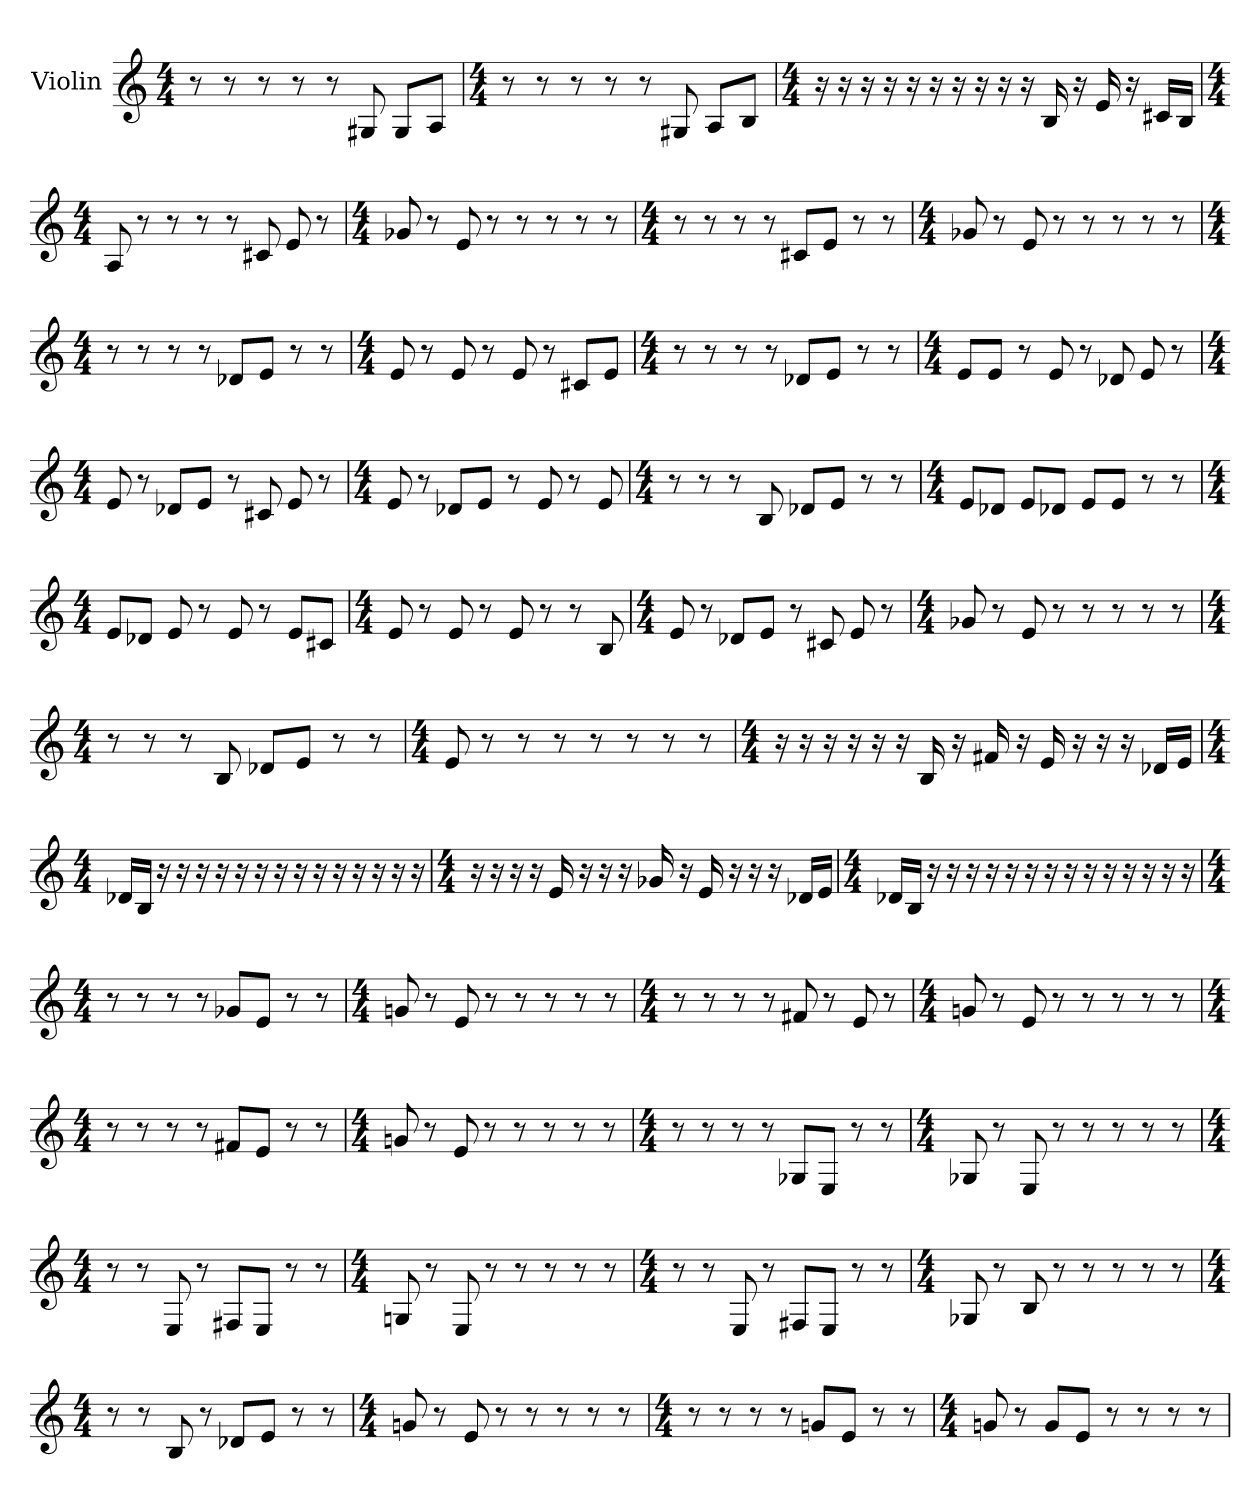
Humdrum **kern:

**kern
*part1
*staff1
*I"Violin
*I'Vln
*M4/4
=
8r
8r
8r
8r
8r
8G#X
8G#L
8AJ
=
*M4/4
8r
8r
8r
8r
8r
8G#X
8AL
8BJ
=
*M4/4
16r
16r
16r
16r
16r
16r
16r
16r
16r
16r
16B
16r
16e
16r
16c#XLL
16BJJ
=
*M4/4
8A
8r
8r
8r
8r
8c#X
8e
8r
=
*M4/4
8g-X
8r
8e
8r
8r
8r
8r
8r
=
*M4/4
8r
8r
8r
8r
8c#XL
8eJ
8r
8r
=
*M4/4
8g-X
8r
8e
8r
8r
8r
8r
8r
=
*M4/4
8r
8r
8r
8r
8d-XL
8eJ
8r
8r
=
*M4/4
8e
8r
8e
8r
8e
8r
8c#XL
8eJ
=
*M4/4
8r
8r
8r
8r
8d-XL
8eJ
8r
8r
=
*M4/4
8eL
8eJ
8r
8e
8r
8d-X
8e
8r
=
*M4/4
8e
8r
8d-XL
8eJ
8r
8c#X
8e
8r
=
*M4/4
8e
8r
8d-XL
8eJ
8r
8e
8r
8e
=
*M4/4
8r
8r
8r
8B
8d-XL
8eJ
8r
8r
=
*M4/4
8eL
8d-XJ
8eL
8d-XJ
8eL
8eJ
8r
8r
=
*M4/4
8eL
8d-XJ
8e
8r
8e
8r
8eL
8c#XJ
=
*M4/4
8e
8r
8e
8r
8e
8r
8r
8B
=
*M4/4
8e
8r
8d-XL
8eJ
8r
8c#X
8e
8r
=
*M4/4
8g-X
8r
8e
8r
8r
8r
8r
8r
=
*M4/4
8r
8r
8r
8B
8d-XL
8eJ
8r
8r
=
*M4/4
8e
8r
8r
8r
8r
8r
8r
8r
=
*M4/4
16r
16r
16r
16r
16r
16r
16B
16r
16f#X
16r
16e
16r
16r
16r
16d-XLL
16eJJ
=
*M4/4
16d-XLL
16BJJ
16r
16r
16r
16r
16r
16r
16r
16r
16r
16r
16r
16r
16r
16r
=
*M4/4
16r
16r
16r
16r
16e
16r
16r
16r
16g-X
16r
16e
16r
16r
16r
16d-XLL
16eJJ
=
*M4/4
16d-XLL
16BJJ
16r
16r
16r
16r
16r
16r
16r
16r
16r
16r
16r
16r
16r
16r
=
*M4/4
8r
8r
8r
8r
8g-XL
8eJ
8r
8r
=
*M4/4
8gn
8r
8e
8r
8r
8r
8r
8r
=
*M4/4
8r
8r
8r
8r
8f#X
8r
8e
8r
=
*M4/4
8gn
8r
8e
8r
8r
8r
8r
8r
=
*M4/4
8r
8r
8r
8r
8f#XL
8eJ
8r
8r
=
*M4/4
8gn
8r
8e
8r
8r
8r
8r
8r
=
*M4/4
8r
8r
8r
8r
8G-XL
8EJ
8r
8r
=
*M4/4
8G-X
8r
8E
8r
8r
8r
8r
8r
=
*M4/4
8r
8r
8E
8r
8F#XL
8EJ
8r
8r
=
*M4/4
8Gn
8r
8E
8r
8r
8r
8r
8r
=
*M4/4
8r
8r
8E
8r
8F#XL
8EJ
8r
8r
=
*M4/4
8G-X
8r
8B
8r
8r
8r
8r
8r
=
*M4/4
8r
8r
8B
8r
8d-XL
8eJ
8r
8r
=
*M4/4
8gn
8r
8e
8r
8r
8r
8r
8r
=
*M4/4
8r
8r
8r
8r
8gnL
8eJ
8r
8r
=
*M4/4
8gn
8r
8gL
8eJ
8r
8r
8r
8r
=
*-
